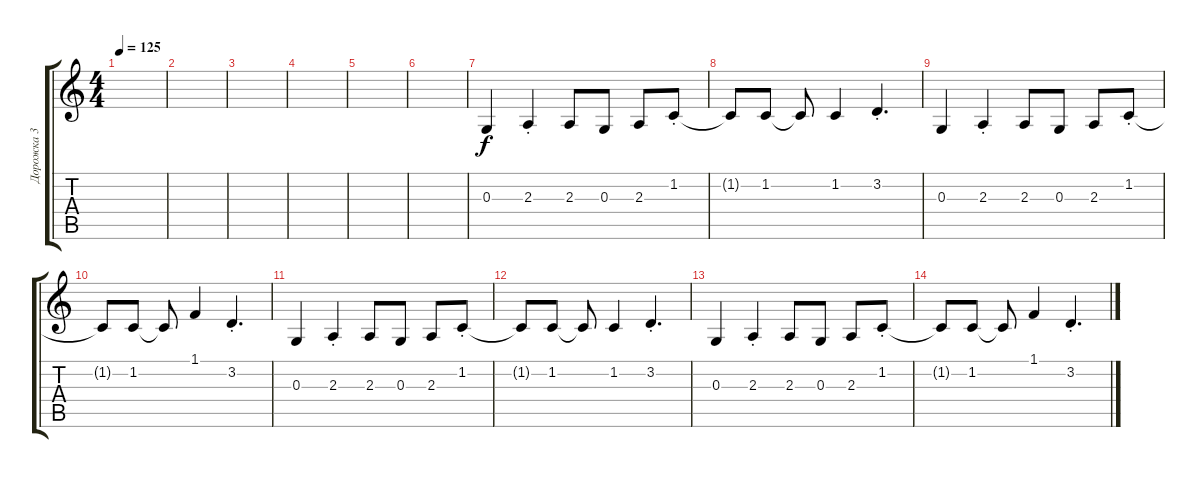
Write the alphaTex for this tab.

\track ("Дорожка 3" "Дорожка 3") {instrument lead1square}
\staff {score tabs}
\tuning (E4 B3 G3 D3 A2 E2) {hide}
\ts (4 4)
\tempo 125
\clef g2
\ks c
|
|
|
|
|
|
0.3.4 2.3{st}.4 2.3.8 0.3.8 2.3.8 1.2{st}.8 |
1.2{t}.8 1.2.8 1.2{t}.8 1.2.4 3.2{st}.4{d} |
0.3.4 2.3{st}.4 2.3.8 0.3.8 2.3.8 1.2{st}.8 |
1.2{t}.8 1.2.8 1.2{t}.8 1.1.4 3.2{st}.4{d} |
0.3.4 2.3{st}.4 2.3.8 0.3.8 2.3.8 1.2{st}.8 |
1.2{t}.8 1.2.8 1.2{t}.8 1.2.4 3.2{st}.4{d} |
0.3.4 2.3{st}.4 2.3.8 0.3.8 2.3.8 1.2{st}.8 |
1.2{t}.8 1.2.8 1.2{t}.8 1.1.4 3.2{st}.4{d}
